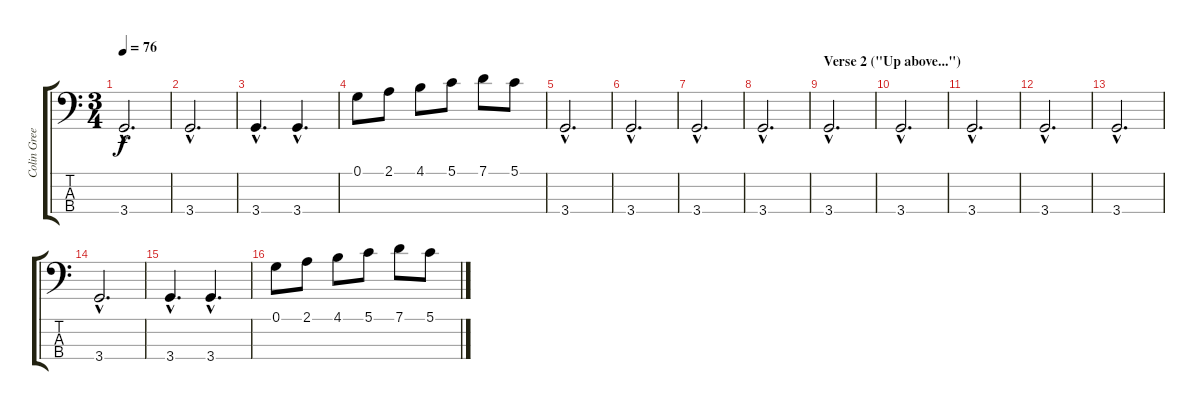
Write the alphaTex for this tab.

\track ("Colin Greenwood" "Colin Gree") {instrument electricbassfinger}
\staff {score tabs}
\tuning (G2 D2 A1 E1) {hide}
\ts (3 4)
\tempo 76
\clef f4
\ks c
3.4{hac}.2{d dy f} |
3.4{hac}.2{d} |
3.4{hac}.4{d} 3.4{hac}.4{d} |
0.1.8 2.1.8 4.1.8 5.1.8 7.1.8 5.1.8 |
3.4{hac}.2{d} |
3.4{hac}.2{d} |
3.4{hac}.2{d} |
3.4{hac}.2{d} |
\section ("" "Verse 2 (\"Up above...\")")
3.4{hac}.2{d} |
3.4{hac}.2{d} |
3.4{hac}.2{d} |
3.4{hac}.2{d} |
3.4{hac}.2{d} |
3.4{hac}.2{d} |
3.4{hac}.4{d} 3.4{hac}.4{d} |
0.1.8 2.1.8 4.1.8 5.1.8 7.1.8 5.1.8
